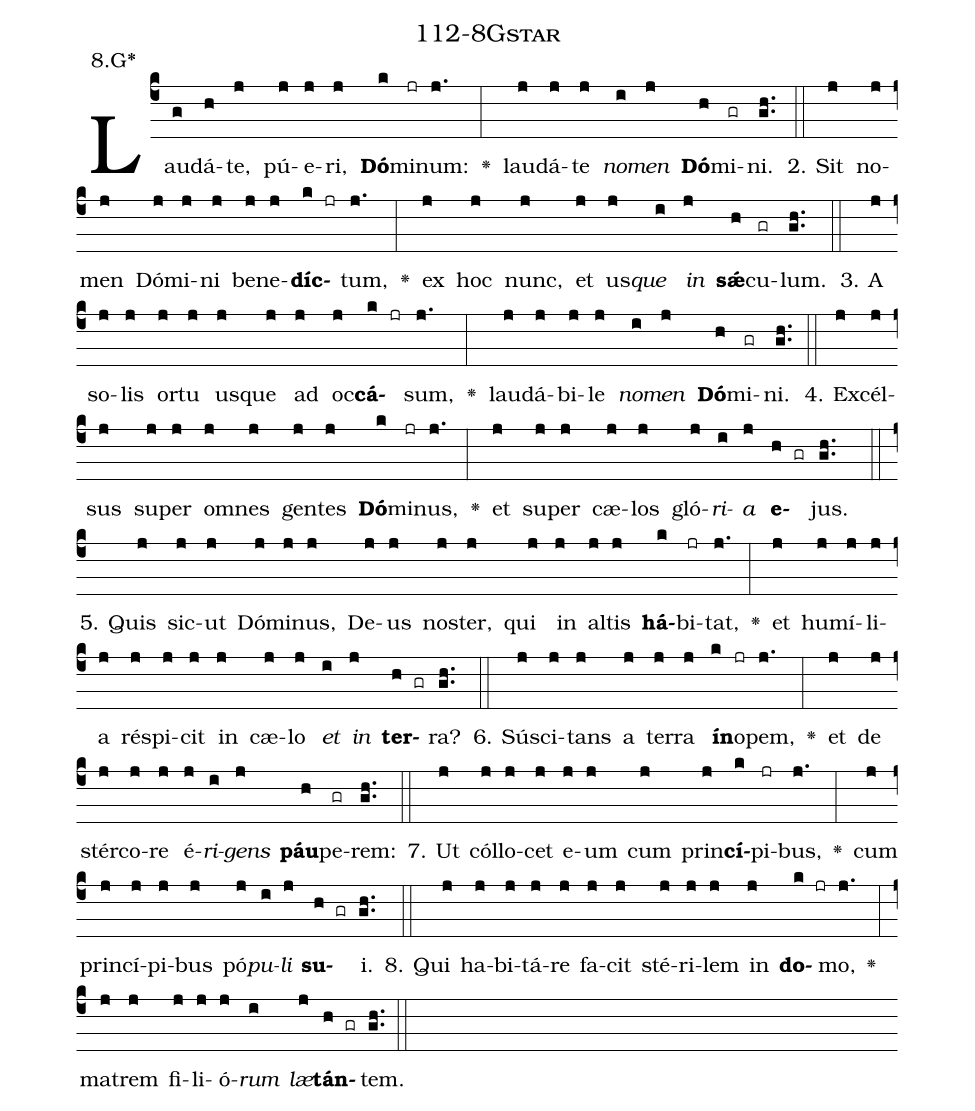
name: 112-8Gstar;
annotation: 8.G*;
%%
(c4)Lau(g)dá(h)te,(j) pú(j)e(j)ri,(j) <b>Dó</b>(k)mi(jr)num:(j.) <v>\greheightstar</v>(:) lau(j)dá(j)te(j) <i>no</i>(i)<i>men</i>(j) <b>Dó</b>(h)mi(gr)ni.(gh..) (::)
2. Sit(j) no(j)men(j) Dó(j)mi(j)ni(j) be(j)ne(j)<b>díc</b>(k jr)tum,(j.) <v>\greheightstar</v>(:) ex(j) hoc(j) nunc,(j) et(j) us(j)<i>que</i>(i) <i>in</i>(j) <b>sǽ</b>(h)cu(gr)lum.(gh..) (::)
3. A(j) so(j)lis(j) or(j)tu(j) us(j)que(j) ad(j) oc(j)<b>cá</b>(k jr)sum,(j.) <v>\greheightstar</v>(:) lau(j)dá(j)bi(j)le(j) <i>no</i>(i)<i>men</i>(j) <b>Dó</b>(h)mi(gr)ni.(gh..) (::)
4. Ex(j)cél(j)sus(j) su(j)per(j) om(j)nes(j) gen(j)tes(j) <b>Dó</b>(k)mi(jr)nus,(j.) <v>\greheightstar</v>(:) et(j) su(j)per(j) cæ(j)los(j) gló(j)<i>ri</i>(i)<i>a</i>(j) <b>e</b>(h gr)jus.(gh..) (::)
5. Quis(j) sic(j)ut(j) Dó(j)mi(j)nus,(j) De(j)us(j) nos(j)ter,(j) qui(j) in(j) al(j)tis(j) <b>há</b>(k)bi(jr)tat,(j.) <v>\greheightstar</v>(:) et(j) hu(j)mí(j)li(j)a(j) ré(j)spi(j)cit(j) in(j) cæ(j)lo(j) <i>et</i>(i) <i>in</i>(j) <b>ter</b>(h gr)ra?(gh..) (::)
6. Sú(j)sci(j)tans(j) a(j) ter(j)ra(j) <b>ín</b>(k)o(jr)pem,(j.) <v>\greheightstar</v>(:) et(j) de(j) stér(j)co(j)re(j) é(j)<i>ri</i>(i)<i>gens</i>(j) <b>páu</b>(h)pe(gr)rem:(gh..) (::)
7. Ut(j) cól(j)lo(j)cet(j) e(j)um(j) cum(j) prin(j)<b>cí</b>(k)pi(jr)bus,(j.) <v>\greheightstar</v>(:) cum(j) prin(j)cí(j)pi(j)bus(j) pó(j)<i>pu</i>(i)<i>li</i>(j) <b>su</b>(h gr)i.(gh..) (::)
8. Qui(j) ha(j)bi(j)tá(j)re(j) fa(j)cit(j) sté(j)ri(j)lem(j) in(j) <b>do</b>(k jr)mo,(j.) <v>\greheightstar</v>(:) ma(j)trem(j) fi(j)li(j)ó(j)<i>rum</i>(i) <i>læ</i>(j)<b>tán</b>(h gr)tem.(gh..) (::)
